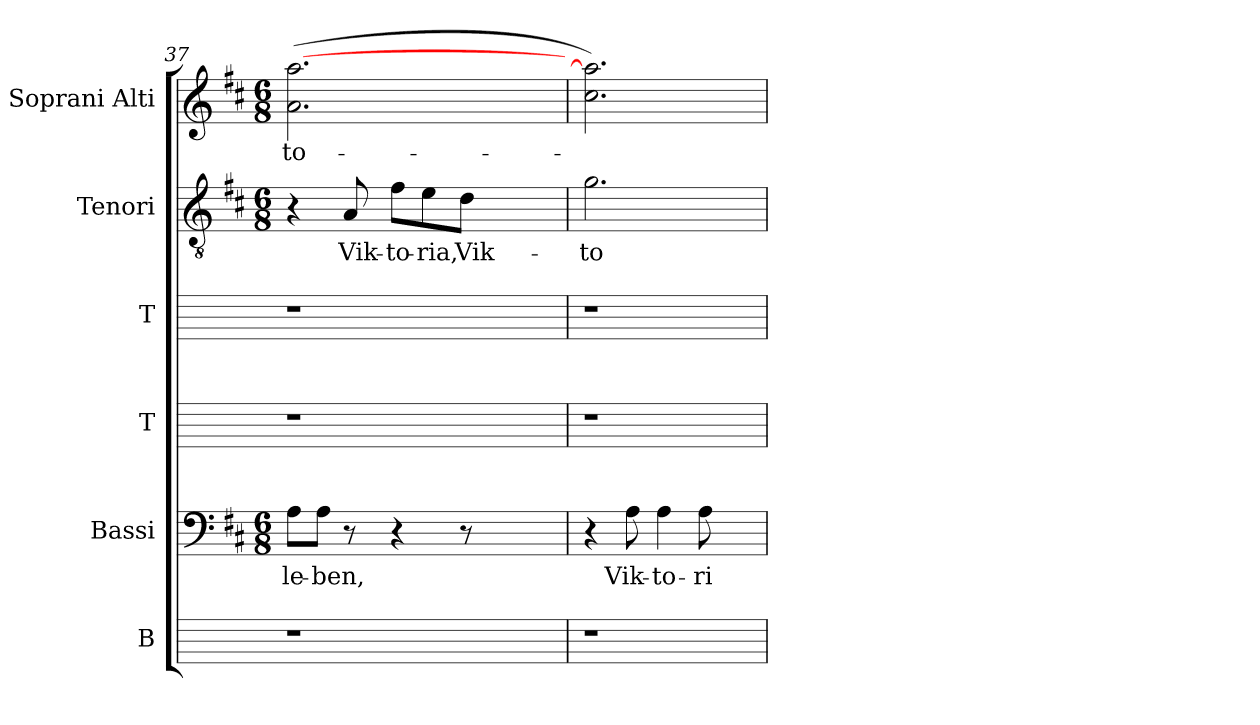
**kern	**kern	**text	**kern	**kern	**kern	**text	**kern	**text
*part6	*part5	*part5	*part4	*part3	*part2	*part2	*part1	*part1
*staff6	*staff5	*staff5	*staff4	*staff3	*staff2	*staff2	*staff1	*staff1
*I"B	*I"Bassi	*	*I"T	*I"T	*I"Tenori	*	*I"Soprani  Alti	*
*I'B	*I'B	*	*I'T	*I'T	*I'T	*	*I'S  A	*
*	*clefF4	*	*	*	*clefGv2	*	*clefG2	*
*	*k[f#c#]	*	*	*	*k[f#c#]	*	*k[f#c#]	*
*	*D:	*	*	*	*D:	*	*D:	*
*	*M6/8	*	*	*	*M6/8	*	*M6/8	*
=37	=37	=37	=37	=37	=37	=37	=37	=37
!	!	!LO:LY:b	!	!	!	!	!	!LO:LY:b:cj
1r	8A\L	le-	1r	1r	4r	.	(<[>2.aa\ 2.a\	-to-
!	!	!LO:LY:b:cj	!	!	!	!	!	!
.	8A\J	-ben,	.	.	.	.	.	.
!	!	!	!	!	!	!LO:LY:b	!	!
.	8r	.	.	.	8A/	Vik-	.	.
!	!	!	!	!	!	!LO:LY:b:cj	!	!
.	4r	.	.	.	8f#\L	-to-	.	.
!	!	!	!	!	!	!LO:LY:b:rj	!	!
.	.	.	.	.	8e\	-ria,	.	.
!	!	!	!	!	!	!LO:LY:b:cj	!	!
.	8r	.	.	.	8d\J	Vik-	.	.
.	4ryy	.	.	.	4ryy	.	4ryy	.
=38	=38	=38	=38	=38	=38	=38	=38	=38
!	!	!	!	!	!	!LO:LY:b:cj	!	!
1r	4r	.	1r	1r	2.g\	-to-	2.aa\] 2.cc#\)	.
!	!	!LO:LY:b	!	!	!	!	!	!
.	8A\	Vik-	.	.	.	.	.	.
!	!	!LO:LY:b:cj	!	!	!	!	!	!
.	4A\	-to-	.	.	.	.	.	.
!	!	!LO:LY:b:rj	!	!	!	!	!	!
.	8A\	-ri-	.	.	.	.	.	.
.	4ryy	.	.	.	4ryy	.	4ryy	.
=	=	=	=	=	=	=	=	=
*-	*-	*-	*-	*-	*-	*-	*-	*-
